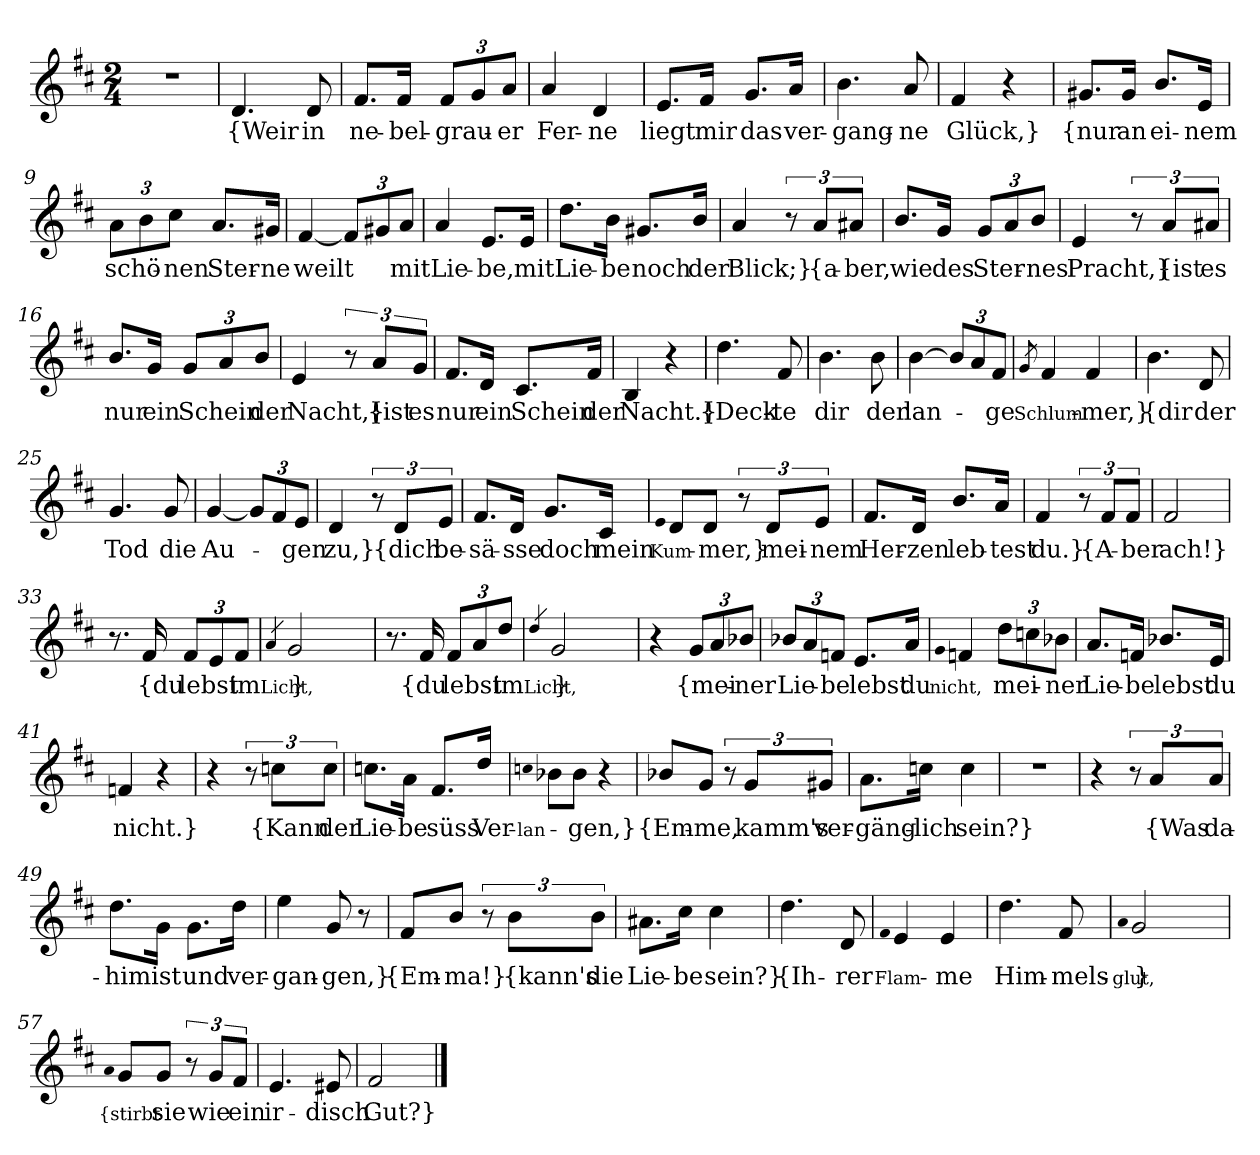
**kern	**text
*part1	*part1
*staff1	*staff1
*clefG2	*
*k[f#c#]	*
*M2/4	*
=1	=1
2r	.
=2	=2
4.d	{Weir
8d	in
=3	=3
8.f#/L	ne-
16f#/Jk	-bel-
12f#/L	-grau-
12g/	.
12a/J	-er
=4	=4
4a	Fer-
4d	-ne
=5	=5
8.e/L	liegt
16f#/Jk	mir
8.g/L	das
16a/Jk	ver-
=6	=6
4.b	-gang-
8a	-ne
=7	=7
4f#	Glück,}
4r	.
=8	=8
8.g#X/L	{nur
16g#/Jk	an
8.b/L	ei-
16e/Jk	-nem
=9	=9
12a\L	schö-
12b\	.
12cc#\J	-nen
8.a/L	Ster-
16g#X/Jk	-ne
=10	=10
[4f#	weilt
12f#/L]	.
12g#X/	.
12a/J	mit
=11	=11
4a	Lie-
8.e/L	-be,
16e/Jk	mit
=12	=12
8.dd\L	Lie-
16b\Jk	-be
8.g#X/L	noch
16b/Jk	der
=13	=13
4a	Blick;}
12r	.
12a/L	{a-
12a#X/J	-ber,
=14	=14
8.b/L	wie
16g/Jk	des
12g/L	Ster-
12a/	.
12b/J	-nes
=15	=15
4e	Pracht,}
12r	.
12a/L	{ist
12a#X/J	es
=16	=16
8.b/L	nur
16g/Jk	ein
12g/L	Schein
12a/	.
12b/J	der
=17	=17
4e	Nacht,}
12r	.
12a/L	{ist
12g/J	es
=18	=18
8.f#/L	nur
16d/Jk	ein
8.c#/L	Schein
16f#/Jk	der
=19	=19
4B	Nacht.}
4r	.
=20	=20
4.dd	{Deck-
8f#	-te
=21	=21
4.b	dir
8b	der
=22	=22
[4b	lan-
12b/L]	.
12a/	.
12f#/J	-ge
=23	=23
8qg	Schlum-
4f#	.
4f#	-mer,}
=24	=24
4.b	{dir
8d	der
=25	=25
4.g	Tod
8g	die
=26	=26
[4g	Au-
12g/L]	.
12f#/	.
12e/J	-gen
=27	=27
4d	zu,}
12r	.
12d/L	{dich
12e/J	be-
=28	=28
8.f#/L	-sä-
16d/Jk	-sse
8.g/L	doch
16c#/Jk	mein
=29	=29
qe	Kum-
8d/L	.
8d/J	-mer,}
12r	.
12d/L	mei-
12e/J	-nem
=30	=30
8.f#/L	Her-
16d/Jk	-zen
8.b/L	leb-
16a/Jk	-test
=31	=31
4f#	du.}
12r	.
12f#/L	{A-
12f#/J	-ber
=32	=32
2f#	ach!}
=33	=33
8.r	.
16f#	{du
12f#/L	lebst
12e/	.
12f#/J	im
=34	=34
4qa	Licht,
2g	}
=35	=35
8.r	.
16f#	{du
12f#/L	lebst
12a/	.
12dd/J	im
=36	=36
4qdd	Licht,
2g	}
=37	=37
4r	.
12g/L	{mei-
12a/	.
12b-X/J	-ner
=38	=38
12b-X/L	Lie-
12a/	.
12fn/J	-be
8.e/L	lebst
16a/Jk	du
=39	=39
qg	nicht,
4fn	.
12dd\L	mei-
12ccn\	.
12b-X\J	-ner
=40	=40
8.a/L	Lie-
16fn/Jk	-be
8.b-X/L	lebst
16e/Jk	du
=41	=41
4fn	nicht.}
4r	.
=42	=42
4r	.
12r	.
12ccn\L	{Kann
12cc\J	der
=43	=43
8.ccn\L	Lie-
16a\Jk	-be
8.f#/L	süss
16dd/Jk	Ver-
=44	=44
qccn	-lan-
8b-X\L	.
8b-\J	-gen,}
4r	.
=45	=45
8b-X/L	{Em-
8g/J	-me,
12r	.
12g/L	kamm's
12g#X/J	ver-
=46	=46
8.a\L	-gäng-
16ccn\Jk	-lich
4cc	sein?}
=47	=47
2r	.
=48	=48
4r	.
12r	.
12a/L	{Was
12a/J	da-
=49	=49
8.dd\L	-him
16g\Jk	ist
8.g\L	und
16dd\Jk	ver-
=50	=50
4ee	-gan-
8g	-gen,}
8r	.
=51	=51
8f#/L	{Em-
8b/J	-ma!}
12r	.
12b\L	{kann's
12b\J	die
=52	=52
8.a#X\L	Lie-
16cc#\Jk	-be
4cc#	sein?}
=53	=53
4.dd	{Ih-
8d	-rer
=54	=54
qf#	Flam-
4e	.
4e	-me
=55	=55
4.dd	Him-
8f#	-mels-
=56	=56
qa	-glut,
2g	}
=57	=57
qa	{stirbt
8g/L	.
8g/J	sie
12r	.
12g/L	wie
12f#/J	ein
=58	=58
4.e	ir-
8e#X	-disch
=59	=59
2f#	Gut?}
==	==
*-	*-
